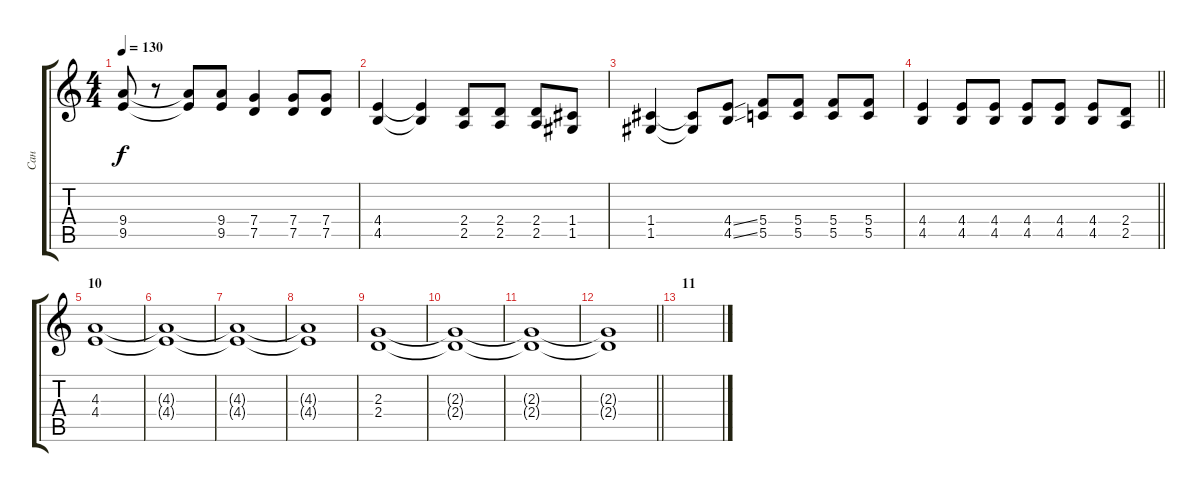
\track ("Сан" "Сан") {instrument distortionguitar}
\staff {score tabs}
\tuning (D4 A3 F3 C3 G2 C2) {hide}
\ts (4 4)
\tempo 130
\clef g2
\ks c
(9.4 9.5).8{dy f} r.8 (9.4{t} 9.5{t}).8 (9.4 9.5).8 (7.4 7.5).4 (7.4 7.5).8 (7.4 7.5).8 |
(4.4 4.5).4 (4.4{t} 4.5{t}).4 (2.4 2.5).8 (2.4 2.5).8 (2.4 2.5).8 (1.4 1.5).8 |
(1.4 1.5).4 (1.4{t} 1.5{t}).8 (4.4{ss} 4.5{ss}).8 (5.4 5.5).8 (5.4 5.5).8 (5.4 5.5).8 (5.4 5.5).8 |
\barLineRight lightlight
(4.4 4.5).4 (4.4 4.5).8 (4.4 4.5).8 (4.4 4.5).8 (4.4 4.5).8 (4.4 4.5).8 (2.4 2.5).8 |
\section ("" "10")
(4.3 4.4).1 |
(4.3{t} 4.4{t}).1 |
(4.3{t} 4.4{t}).1 |
(4.3{t} 4.4{t}).1 |
(2.3 2.4).1 |
(2.3{t} 2.4{t}).1 |
(2.3{t} 2.4{t}).1 |
\barLineRight lightlight
(2.3{t} 2.4{t}).1 |
\section ("" "11")
